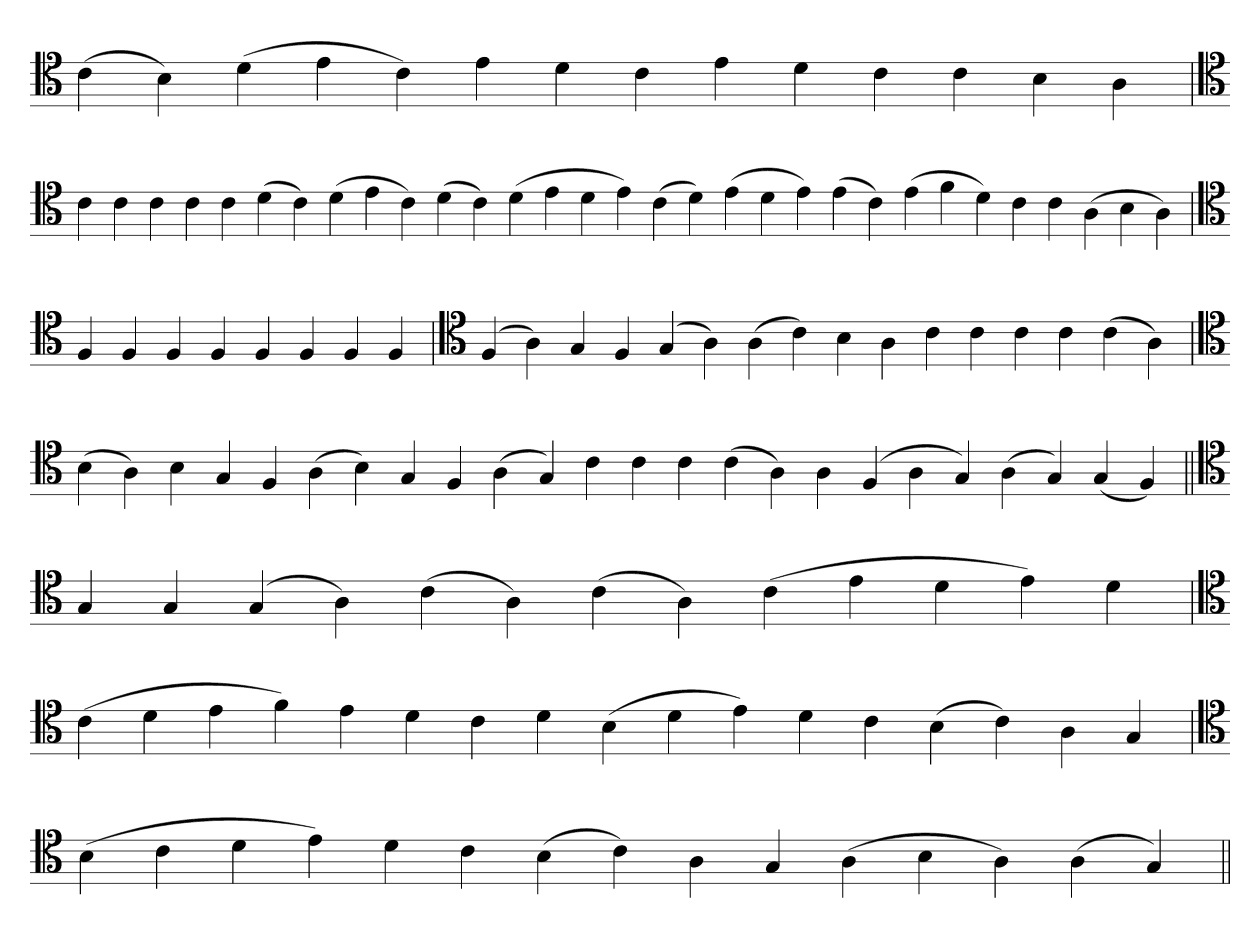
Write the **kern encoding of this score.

**kern
*part1
*staff1
*clefC4
=
(4c
4B)
(4d
4e
4c)
4e
4d
4c
4e
4d
4c
4c
4B
4A
=
*clefC4
4c
4c
4c
4c
4c
(4d
4c)
(4d
4e
4c)
(4d
4c)
(4d
4e
4d
4e)
(4c
4d)
(4e
4d
4e)
(4e
4c)
(4e
4f
4d)
4c
4c
(4A
4B
4A)
='
*clefC4
4F
4F
4F
4F
4F
4F
4F
4F
=`
*clefC4
(4F
4A)
4G
4F
(4G
4A)
(4A
4c)
4B
4A
4c
4c
4c
4c
(4c
4A)
=`
*clefC4
(4B
4A)
4B
4G
4F
(4A
4B)
4G
4F
(4A
4G)
4c
4c
4c
(4c
4A)
4A
(4F
4A
4G)
(4A
4G)
(4G
4F)
=||
*clefC4
4G
4G
(4G
4A)
(4c
4A)
(4c
4A)
(4c
4e
4d
4e)
4d
='
*clefC4
(4c
4d
4e
4f)
4e
4d
4c
4d
(4B
4d
4e)
4d
4c
(4B
4c)
4A
4G
=`
*clefC4
(4B
4c
4d
4e)
4d
4c
(4B
4c)
4A
4G
(4A
4B
4A)
(4A
4G)
=||
*-
